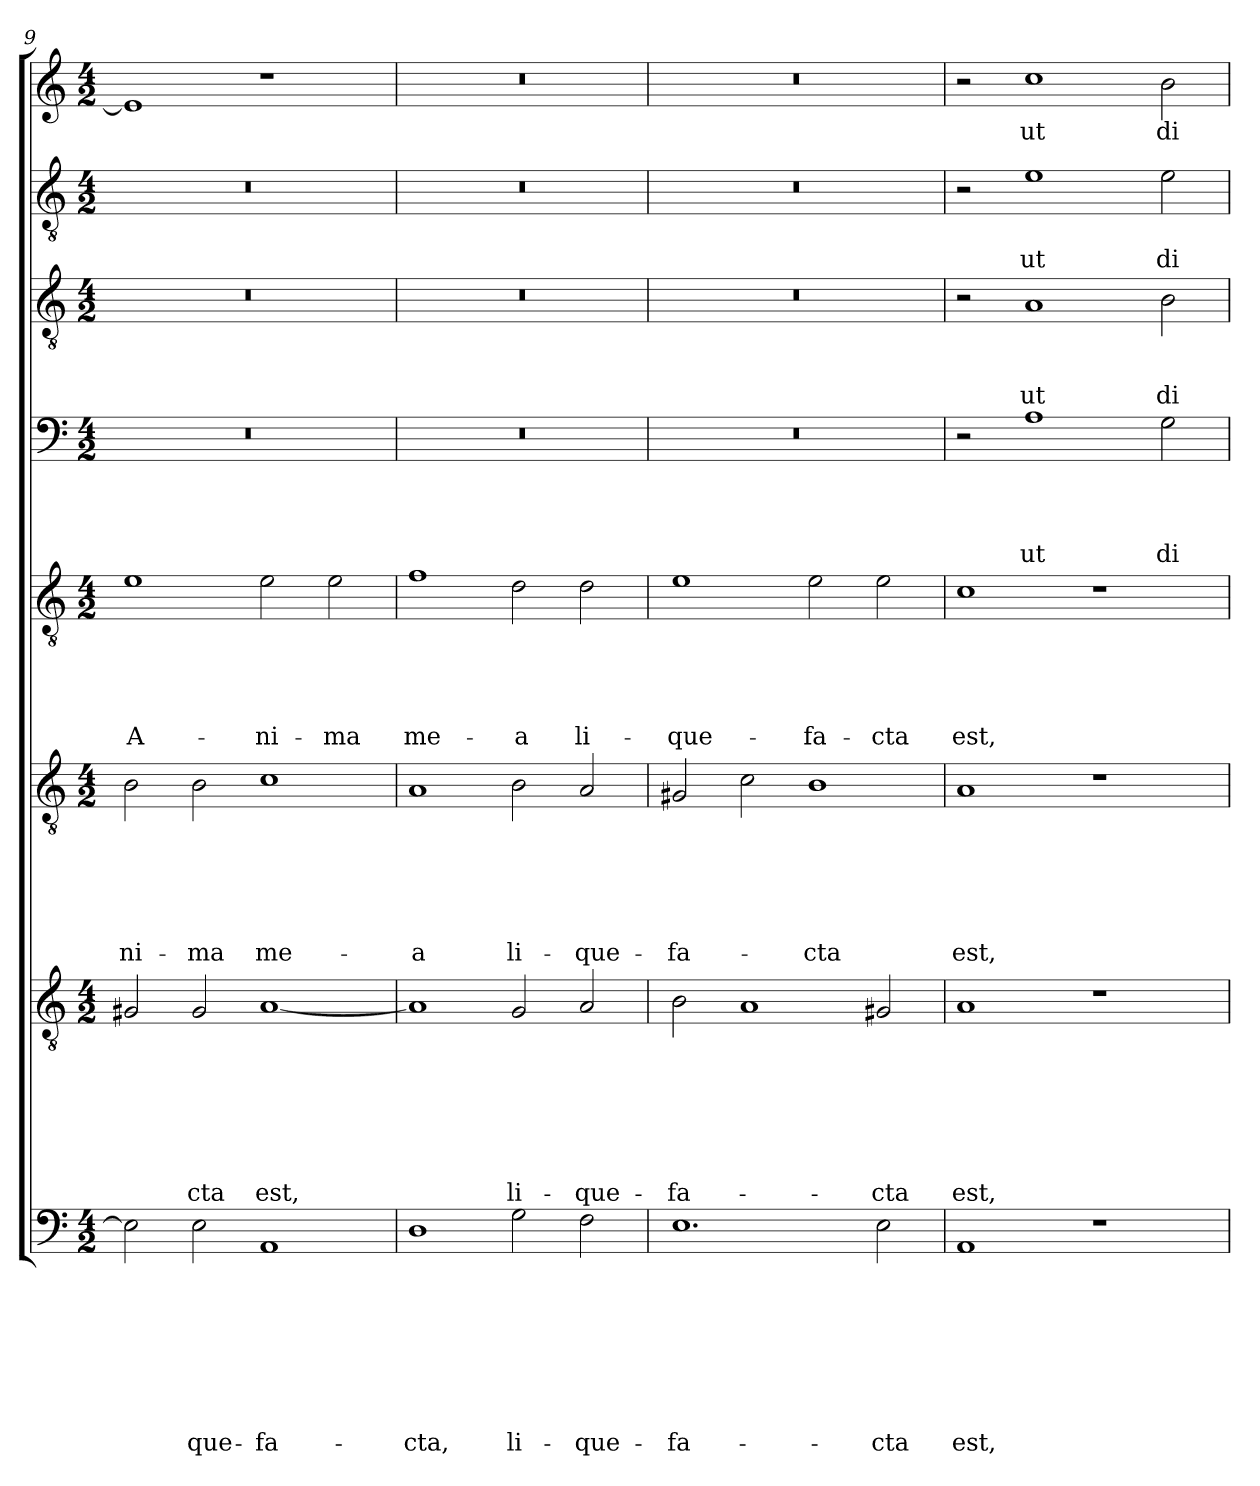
**kern	**text	**text	**text	**text	**text	**text	**text	**text	**kern	**text	**text	**text	**text	**text	**text	**text	**kern	**text	**text	**text	**text	**text	**text	**kern	**text	**text	**text	**text	**text	**kern	**text	**text	**text	**text	**kern	**text	**text	**text	**kern	**text	**text	**kern	**text
*part8	*part8	*part8	*part8	*part8	*part8	*part8	*part8	*part8	*part7	*part7	*part7	*part7	*part7	*part7	*part7	*part7	*part6	*part6	*part6	*part6	*part6	*part6	*part6	*part5	*part5	*part5	*part5	*part5	*part5	*part4	*part4	*part4	*part4	*part4	*part3	*part3	*part3	*part3	*part2	*part2	*part2	*part1	*part1
*staff8	*staff8	*staff8	*staff8	*staff8	*staff8	*staff8	*staff8	*staff8	*staff7	*staff7	*staff7	*staff7	*staff7	*staff7	*staff7	*staff7	*staff6	*staff6	*staff6	*staff6	*staff6	*staff6	*staff6	*staff5	*staff5	*staff5	*staff5	*staff5	*staff5	*staff4	*staff4	*staff4	*staff4	*staff4	*staff3	*staff3	*staff3	*staff3	*staff2	*staff2	*staff2	*staff1	*staff1
*clefF4	*	*	*	*	*	*	*	*	*clefGv2	*	*	*	*	*	*	*	*clefGv2	*	*	*	*	*	*	*clefGv2	*	*	*	*	*	*clefF4	*	*	*	*	*clefGv2	*	*	*	*clefGv2	*	*	*clefG2	*
*k[]	*	*	*	*	*	*	*	*	*k[]	*	*	*	*	*	*	*	*k[]	*	*	*	*	*	*	*k[]	*	*	*	*	*	*k[]	*	*	*	*	*k[]	*	*	*	*k[]	*	*	*k[]	*
*a:	*	*	*	*	*	*	*	*	*a:	*	*	*	*	*	*	*	*a:	*	*	*	*	*	*	*a:	*	*	*	*	*	*a:	*	*	*	*	*a:	*	*	*	*a:	*	*	*a:	*
*M4/2	*	*	*	*	*	*	*	*	*M4/2	*	*	*	*	*	*	*	*M4/2	*	*	*	*	*	*	*M4/2	*	*	*	*	*	*M4/2	*	*	*	*	*M4/2	*	*	*	*M4/2	*	*	*M4/2	*
=9	=9	=9	=9	=9	=9	=9	=9	=9	=9	=9	=9	=9	=9	=9	=9	=9	=9	=9	=9	=9	=9	=9	=9	=9	=9	=9	=9	=9	=9	=9	=9	=9	=9	=9	=9	=9	=9	=9	=9	=9	=9	=9	=9
!	!	!	!	!	!	!	!	!	!	!	!	!	!	!	!	!	!	!	!	!	!	!	!LO:LY:b	!	!	!	!	!	!LO:LY:b	!	!	!	!	!	!	!	!	!	!	!	!	!	!
2E\]	.	.	.	.	.	.	.	.	2G#X/	.	.	.	.	.	.	.	2B\	.	.	.	.	.	-ni-	1e	.	.	.	.	A-	0r	.	.	.	.	0r	.	.	.	0r	.	.	1e]	.
!	!	!	!	!	!	!	!	!LO:LY:b	!	!	!	!	!	!	!	!LO:LY:b	!	!	!	!	!	!	!LO:LY:b	!	!	!	!	!	!	!	!	!	!	!	!	!	!	!	!	!	!	!	!
2E\	.	.	.	.	.	.	.	-que-	2G#/	.	.	.	.	.	.	-cta	2B\	.	.	.	.	.	-ma	.	.	.	.	.	.	.	.	.	.	.	.	.	.	.	.	.	.	.	.
!	!	!	!	!	!	!	!	!LO:LY:b	!	!	!	!	!	!	!	!LO:LY:b	!	!	!	!	!	!	!LO:LY:b	!	!	!	!	!	!LO:LY:b	!	!	!	!	!	!	!	!	!	!	!	!	!	!
1AA	.	.	.	.	.	.	.	-fa-	[1A	.	.	.	.	.	.	est,	1c	.	.	.	.	.	me-	2e\	.	.	.	.	-ni-	.	.	.	.	.	.	.	.	.	.	.	.	1r	.
!	!	!	!	!	!	!	!	!	!	!	!	!	!	!	!	!	!	!	!	!	!	!	!	!	!	!	!	!	!LO:LY:b	!	!	!	!	!	!	!	!	!	!	!	!	!	!
.	.	.	.	.	.	.	.	.	.	.	.	.	.	.	.	.	.	.	.	.	.	.	.	2e\	.	.	.	.	-ma	.	.	.	.	.	.	.	.	.	.	.	.	.	.
=10	=10	=10	=10	=10	=10	=10	=10	=10	=10	=10	=10	=10	=10	=10	=10	=10	=10	=10	=10	=10	=10	=10	=10	=10	=10	=10	=10	=10	=10	=10	=10	=10	=10	=10	=10	=10	=10	=10	=10	=10	=10	=10	=10
!	!	!	!	!	!	!	!	!LO:LY:b	!	!	!	!	!	!	!	!	!	!	!	!	!	!	!LO:LY:b	!	!	!	!	!	!LO:LY:b	!	!	!	!	!	!	!	!	!	!	!	!	!	!
1D	.	.	.	.	.	.	.	-cta,	1A]	.	.	.	.	.	.	.	1A	.	.	.	.	.	-a	1f	.	.	.	.	me-	0r	.	.	.	.	0r	.	.	.	0r	.	.	0r	.
!	!	!	!	!	!	!	!	!LO:LY:b	!	!	!	!	!	!	!	!LO:LY:b	!	!	!	!	!	!	!LO:LY:b	!	!	!	!	!	!LO:LY:b	!	!	!	!	!	!	!	!	!	!	!	!	!	!
2G\	.	.	.	.	.	.	.	li-	2G/	.	.	.	.	.	.	li-	2B\	.	.	.	.	.	li-	2d\	.	.	.	.	-a	.	.	.	.	.	.	.	.	.	.	.	.	.	.
!	!	!	!	!	!	!	!	!LO:LY:b	!	!	!	!	!	!	!	!LO:LY:b	!	!	!	!	!	!	!LO:LY:b	!	!	!	!	!	!LO:LY:b	!	!	!	!	!	!	!	!	!	!	!	!	!	!
2F\	.	.	.	.	.	.	.	-que-	2A/	.	.	.	.	.	.	-que-	2A/	.	.	.	.	.	-que-	2d\	.	.	.	.	li-	.	.	.	.	.	.	.	.	.	.	.	.	.	.
=11	=11	=11	=11	=11	=11	=11	=11	=11	=11	=11	=11	=11	=11	=11	=11	=11	=11	=11	=11	=11	=11	=11	=11	=11	=11	=11	=11	=11	=11	=11	=11	=11	=11	=11	=11	=11	=11	=11	=11	=11	=11	=11	=11
!	!	!	!	!	!	!	!	!LO:LY:b	!	!	!	!	!	!	!	!LO:LY:b	!	!	!	!	!	!	!LO:LY:b	!	!	!	!	!	!LO:LY:b	!	!	!	!	!	!	!	!	!	!	!	!	!	!
1.E	.	.	.	.	.	.	.	-fa-	2B\	.	.	.	.	.	.	-fa-	2G#X/	.	.	.	.	.	-fa-	1e	.	.	.	.	-que-	0r	.	.	.	.	0r	.	.	.	0r	.	.	0r	.
.	.	.	.	.	.	.	.	.	1A	.	.	.	.	.	.	.	2c\	.	.	.	.	.	.	.	.	.	.	.	.	.	.	.	.	.	.	.	.	.	.	.	.	.	.
!	!	!	!	!	!	!	!	!	!	!	!	!	!	!	!	!	!	!	!	!	!	!	!LO:LY:b	!	!	!	!	!	!LO:LY:b	!	!	!	!	!	!	!	!	!	!	!	!	!	!
.	.	.	.	.	.	.	.	.	.	.	.	.	.	.	.	.	1B	.	.	.	.	.	-cta	2e\	.	.	.	.	-fa-	.	.	.	.	.	.	.	.	.	.	.	.	.	.
!	!	!	!	!	!	!	!	!LO:LY:b	!	!	!	!	!	!	!	!LO:LY:b	!	!	!	!	!	!	!	!	!	!	!	!	!LO:LY:b	!	!	!	!	!	!	!	!	!	!	!	!	!	!
2E\	.	.	.	.	.	.	.	-cta	2G#X/	.	.	.	.	.	.	-cta	.	.	.	.	.	.	.	2e\	.	.	.	.	-cta	.	.	.	.	.	.	.	.	.	.	.	.	.	.
=12	=12	=12	=12	=12	=12	=12	=12	=12	=12	=12	=12	=12	=12	=12	=12	=12	=12	=12	=12	=12	=12	=12	=12	=12	=12	=12	=12	=12	=12	=12	=12	=12	=12	=12	=12	=12	=12	=12	=12	=12	=12	=12	=12
!	!	!	!	!	!	!	!	!LO:LY:b	!	!	!	!	!	!	!	!LO:LY:b	!	!	!	!	!	!	!LO:LY:b	!	!	!	!	!	!LO:LY:b	!	!	!	!	!	!	!	!	!	!	!	!	!	!
1AA	.	.	.	.	.	.	.	est,	1A	.	.	.	.	.	.	est,	1A	.	.	.	.	.	est,	1c	.	.	.	.	est,	2r	.	.	.	.	2r	.	.	.	2r	.	.	2r	.
!	!	!	!	!	!	!	!	!	!	!	!	!	!	!	!	!	!	!	!	!	!	!	!	!	!	!	!	!	!	!	!	!	!	!LO:LY:b	!	!	!	!LO:LY:b	!	!	!LO:LY:b	!	!LO:LY:b
.	.	.	.	.	.	.	.	.	.	.	.	.	.	.	.	.	.	.	.	.	.	.	.	.	.	.	.	.	.	1A	.	.	.	ut	1A	.	.	ut	1e	.	ut	1cc	ut
1r	.	.	.	.	.	.	.	.	1r	.	.	.	.	.	.	.	1r	.	.	.	.	.	.	1r	.	.	.	.	.	.	.	.	.	.	.	.	.	.	.	.	.	.	.
!	!	!	!	!	!	!	!	!	!	!	!	!	!	!	!	!	!	!	!	!	!	!	!	!	!	!	!	!	!	!	!	!	!	!LO:LY:b	!	!	!	!LO:LY:b	!	!	!LO:LY:b	!	!LO:LY:b
.	.	.	.	.	.	.	.	.	.	.	.	.	.	.	.	.	.	.	.	.	.	.	.	.	.	.	.	.	.	2G\	.	.	.	di-	2B\	.	.	di-	2e\	.	di-	2b\	di-
=	=	=	=	=	=	=	=	=	=	=	=	=	=	=	=	=	=	=	=	=	=	=	=	=	=	=	=	=	=	=	=	=	=	=	=	=	=	=	=	=	=	=	=
*-	*-	*-	*-	*-	*-	*-	*-	*-	*-	*-	*-	*-	*-	*-	*-	*-	*-	*-	*-	*-	*-	*-	*-	*-	*-	*-	*-	*-	*-	*-	*-	*-	*-	*-	*-	*-	*-	*-	*-	*-	*-	*-	*-
